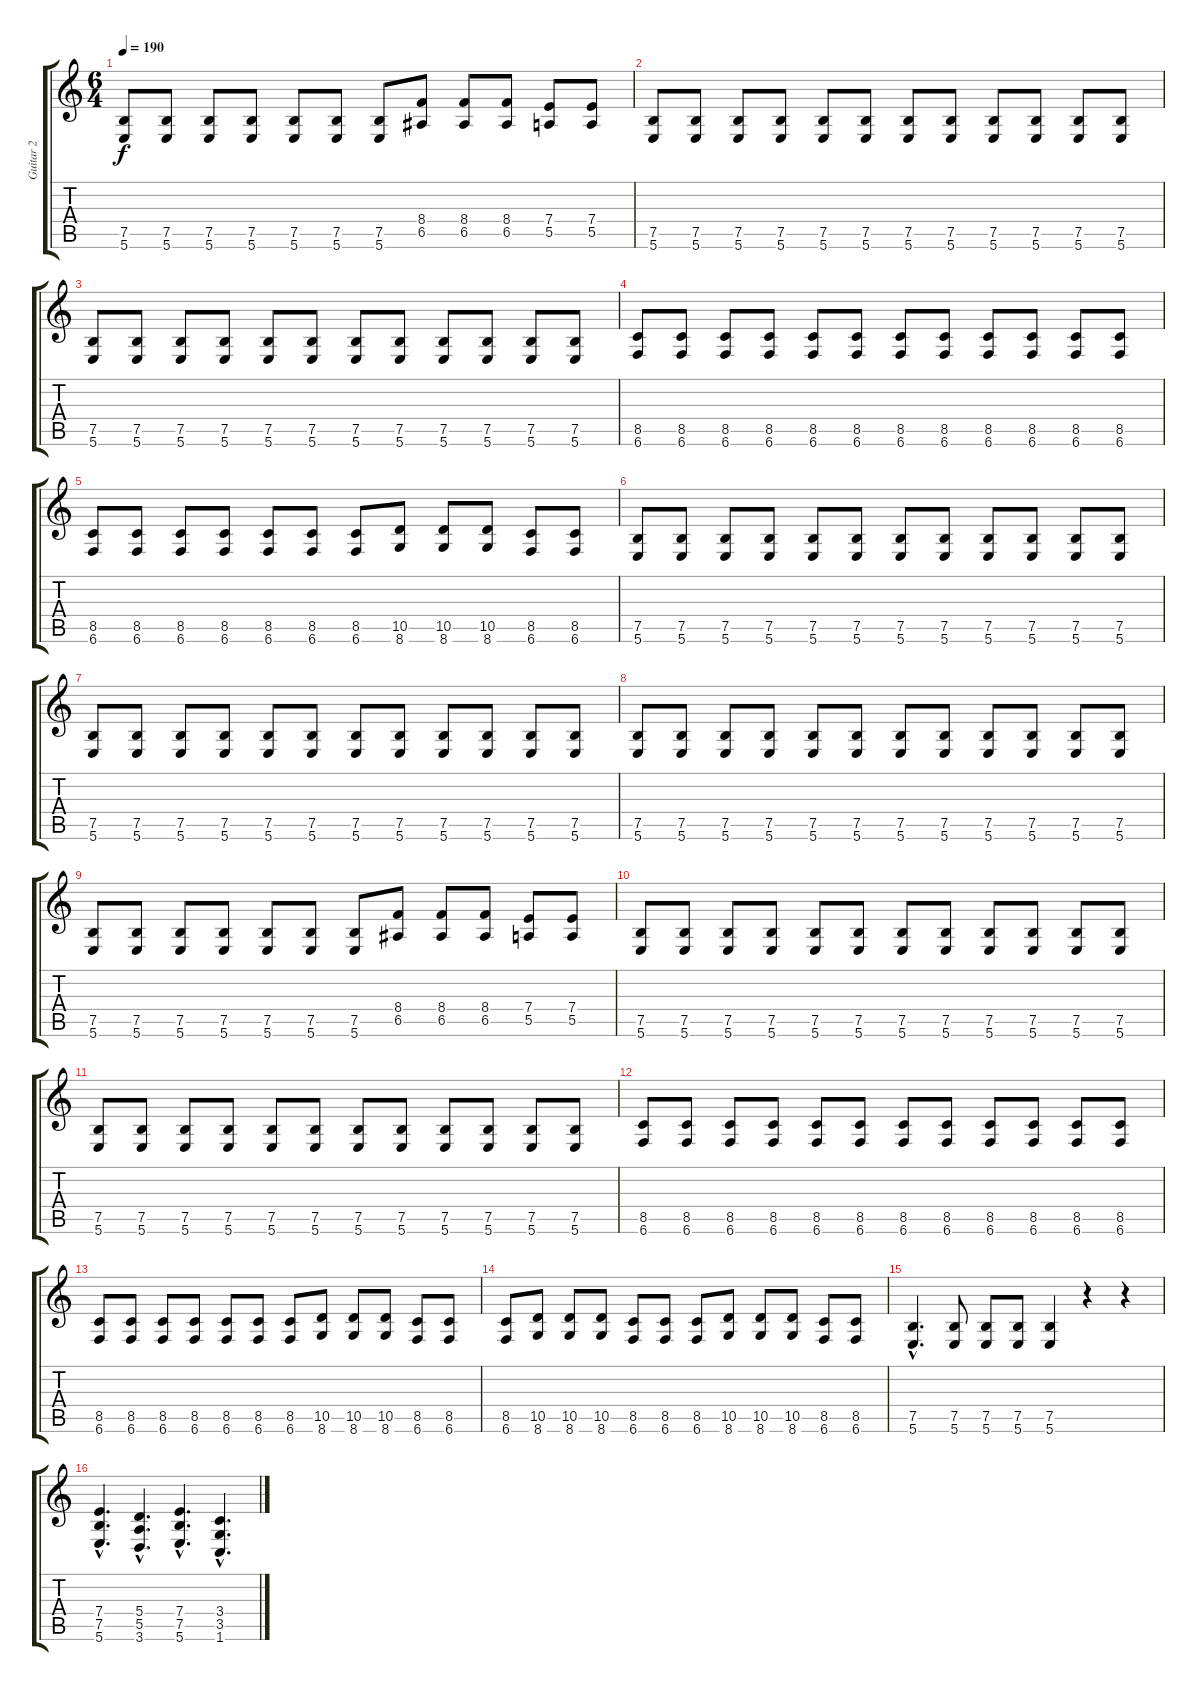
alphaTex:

\track ("Guitar 2" "Guitar 2") {instrument distortionguitar}
\staff {score tabs}
\tuning (B3 G3 D3 A2 E2 B1) {hide}
\ts (6 4)
\tempo 190
\clef g2
\ks c
(7.5 5.6).8{dy f} (7.5 5.6).8 (7.5 5.6).8 (7.5 5.6).8 (7.5 5.6).8 (7.5 5.6).8 (7.5 5.6).8 (8.4 6.5).8 (8.4 6.5).8 (8.4 6.5).8 (7.4 5.5).8 (7.4 5.5).8 |
(7.5 5.6).8 (7.5 5.6).8 (7.5 5.6).8 (7.5 5.6).8 (7.5 5.6).8 (7.5 5.6).8 (7.5 5.6).8 (7.5 5.6).8 (7.5 5.6).8 (7.5 5.6).8 (7.5 5.6).8 (7.5 5.6).8 |
(7.5 5.6).8 (7.5 5.6).8 (7.5 5.6).8 (7.5 5.6).8 (7.5 5.6).8 (7.5 5.6).8 (7.5 5.6).8 (7.5 5.6).8 (7.5 5.6).8 (7.5 5.6).8 (7.5 5.6).8 (7.5 5.6).8 |
(8.5 6.6).8 (8.5 6.6).8 (8.5 6.6).8 (8.5 6.6).8 (8.5 6.6).8 (8.5 6.6).8 (8.5 6.6).8 (8.5 6.6).8 (8.5 6.6).8 (8.5 6.6).8 (8.5 6.6).8 (8.5 6.6).8 |
(8.5 6.6).8 (8.5 6.6).8 (8.5 6.6).8 (8.5 6.6).8 (8.5 6.6).8 (8.5 6.6).8 (8.5 6.6).8 (10.5 8.6).8 (10.5 8.6).8 (10.5 8.6).8 (8.5 6.6).8 (8.5 6.6).8 |
(7.5 5.6).8 (7.5 5.6).8 (7.5 5.6).8 (7.5 5.6).8 (7.5 5.6).8 (7.5 5.6).8 (7.5 5.6).8 (7.5 5.6).8 (7.5 5.6).8 (7.5 5.6).8 (7.5 5.6).8 (7.5 5.6).8 |
(7.5 5.6).8 (7.5 5.6).8 (7.5 5.6).8 (7.5 5.6).8 (7.5 5.6).8 (7.5 5.6).8 (7.5 5.6).8 (7.5 5.6).8 (7.5 5.6).8 (7.5 5.6).8 (7.5 5.6).8 (7.5 5.6).8 |
(7.5 5.6).8 (7.5 5.6).8 (7.5 5.6).8 (7.5 5.6).8 (7.5 5.6).8 (7.5 5.6).8 (7.5 5.6).8 (7.5 5.6).8 (7.5 5.6).8 (7.5 5.6).8 (7.5 5.6).8 (7.5 5.6).8 |
(7.5 5.6).8 (7.5 5.6).8 (7.5 5.6).8 (7.5 5.6).8 (7.5 5.6).8 (7.5 5.6).8 (7.5 5.6).8 (8.4 6.5).8 (8.4 6.5).8 (8.4 6.5).8 (7.4 5.5).8 (7.4 5.5).8 |
(7.5 5.6).8 (7.5 5.6).8 (7.5 5.6).8 (7.5 5.6).8 (7.5 5.6).8 (7.5 5.6).8 (7.5 5.6).8 (7.5 5.6).8 (7.5 5.6).8 (7.5 5.6).8 (7.5 5.6).8 (7.5 5.6).8 |
(7.5 5.6).8 (7.5 5.6).8 (7.5 5.6).8 (7.5 5.6).8 (7.5 5.6).8 (7.5 5.6).8 (7.5 5.6).8 (7.5 5.6).8 (7.5 5.6).8 (7.5 5.6).8 (7.5 5.6).8 (7.5 5.6).8 |
(8.5 6.6).8 (8.5 6.6).8 (8.5 6.6).8 (8.5 6.6).8 (8.5 6.6).8 (8.5 6.6).8 (8.5 6.6).8 (8.5 6.6).8 (8.5 6.6).8 (8.5 6.6).8 (8.5 6.6).8 (8.5 6.6).8 |
(8.5 6.6).8 (8.5 6.6).8 (8.5 6.6).8 (8.5 6.6).8 (8.5 6.6).8 (8.5 6.6).8 (8.5 6.6).8 (10.5 8.6).8 (10.5 8.6).8 (10.5 8.6).8 (8.5 6.6).8 (8.5 6.6).8 |
(8.5 6.6).8 (10.5 8.6).8 (10.5 8.6).8 (10.5 8.6).8 (8.5 6.6).8 (8.5 6.6).8 (8.5 6.6).8 (10.5 8.6).8 (10.5 8.6).8 (10.5 8.6).8 (8.5 6.6).8 (8.5 6.6).8 |
(7.5{hac} 5.6{hac}).4{d} (7.5 5.6).8 (7.5 5.6).8 (7.5 5.6).8 (7.5 5.6).4 r.4 r.4 |
(7.4{hac} 7.5{hac} 5.6{hac}).4{d} (5.4{hac} 5.5{hac} 3.6{hac}).4{d} (7.4{hac} 7.5{hac} 5.6{hac}).4{d} (3.4{hac} 3.5{hac} 1.6{hac}).4{d}
